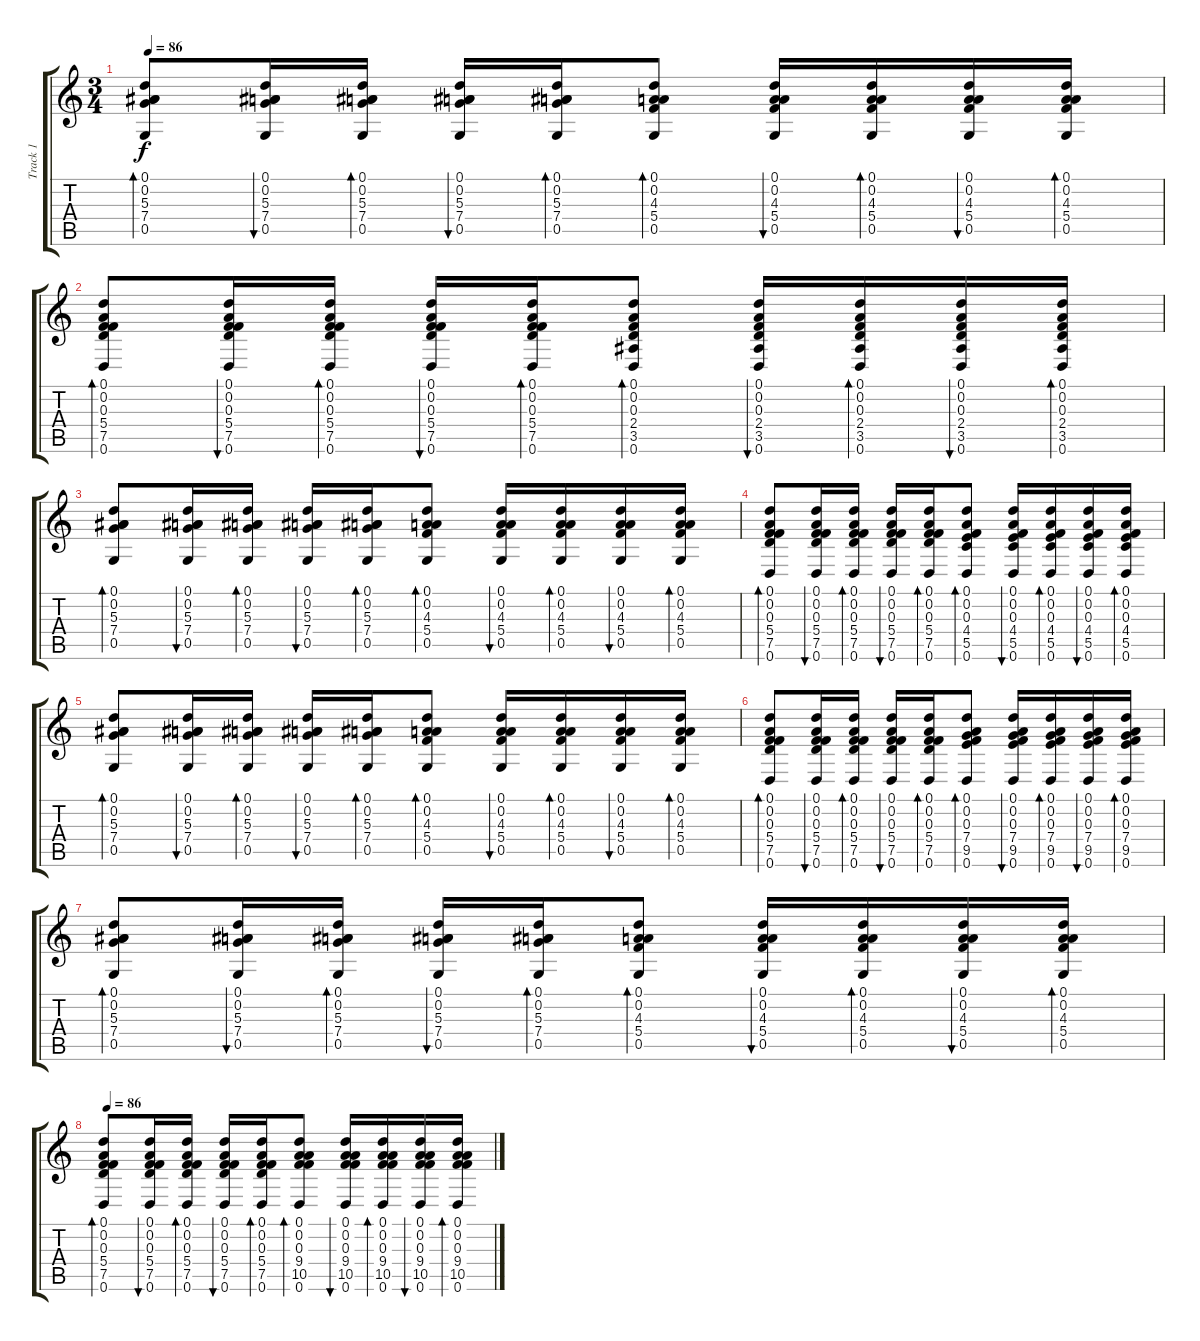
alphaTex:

\track ("Track 1" "Track 1") {instrument distortionguitar}
\staff {score tabs}
\tuning (D4 A3 F3 C3 G2 D2) {hide}
\ts (3 4)
\tempo 86
\clef g2
\ks c
(0.1 0.2 5.3 7.4 0.5).8{bd 60 dy f instrument acousticguitarsteel} (0.1 0.2 5.3 7.4 0.5).16{bu 60} (0.1 0.2 5.3 7.4 0.5).16{bd 60} (0.1 0.2 5.3 7.4 0.5).16{bu 60} (0.1 0.2 5.3 7.4 0.5).16{bd 60} (0.1 0.2 4.3 5.4 0.5).8{bd 60} (0.1 0.2 4.3 5.4 0.5).16{bu 60} (0.1 0.2 4.3 5.4 0.5).16{bd 60} (0.1 0.2 4.3 5.4 0.5).16{bu 60} (0.1 0.2 4.3 5.4 0.5).16{bd 60} |
(0.1 0.2 0.3 5.4 7.5 0.6).8{bd 60} (0.1 0.2 0.3 5.4 7.5 0.6).16{bu 60} (0.1 0.2 0.3 5.4 7.5 0.6).16{bd 60} (0.1 0.2 0.3 5.4 7.5 0.6).16{bu 60} (0.1 0.2 0.3 5.4 7.5 0.6).16{bd 60} (0.1 0.2 0.3 2.4 3.5 0.6).8{bd 60} (0.1 0.2 0.3 2.4 3.5 0.6).16{bu 60} (0.1 0.2 0.3 2.4 3.5 0.6).16{bd 60} (0.1 0.2 0.3 2.4 3.5 0.6).16{bu 60} (0.1 0.2 0.3 2.4 3.5 0.6).16{bd 60} |
(0.1 0.2 5.3 7.4 0.5).8{bd 60} (0.1 0.2 5.3 7.4 0.5).16{bu 60} (0.1 0.2 5.3 7.4 0.5).16{bd 60} (0.1 0.2 5.3 7.4 0.5).16{bu 60} (0.1 0.2 5.3 7.4 0.5).16{bd 60} (0.1 0.2 4.3 5.4 0.5).8{bd 60} (0.1 0.2 4.3 5.4 0.5).16{bu 60} (0.1 0.2 4.3 5.4 0.5).16{bd 60} (0.1 0.2 4.3 5.4 0.5).16{bu 60} (0.1 0.2 4.3 5.4 0.5).16{bd 60} |
(0.1 0.2 0.3 5.4 7.5 0.6).8{bd 60} (0.1 0.2 0.3 5.4 7.5 0.6).16{bu 60} (0.1 0.2 0.3 5.4 7.5 0.6).16{bd 60} (0.1 0.2 0.3 5.4 7.5 0.6).16{bu 60} (0.1 0.2 0.3 5.4 7.5 0.6).16{bd 60} (0.1 0.2 0.3 4.4 5.5 0.6).8{bd 60} (0.1 0.2 0.3 4.4 5.5 0.6).16{bu 60} (0.1 0.2 0.3 4.4 5.5 0.6).16{bd 60} (0.1 0.2 0.3 4.4 5.5 0.6).16{bu 60} (0.1 0.2 0.3 4.4 5.5 0.6).16{bd 60} |
(0.1 0.2 5.3 7.4 0.5).8{bd 60} (0.1 0.2 5.3 7.4 0.5).16{bu 60} (0.1 0.2 5.3 7.4 0.5).16{bd 60} (0.1 0.2 5.3 7.4 0.5).16{bu 60} (0.1 0.2 5.3 7.4 0.5).16{bd 60} (0.1 0.2 4.3 5.4 0.5).8{bd 60} (0.1 0.2 4.3 5.4 0.5).16{bu 60} (0.1 0.2 4.3 5.4 0.5).16{bd 60} (0.1 0.2 4.3 5.4 0.5).16{bu 60} (0.1 0.2 4.3 5.4 0.5).16{bd 60} |
(0.1 0.2 0.3 5.4 7.5 0.6).8{bd 60} (0.1 0.2 0.3 5.4 7.5 0.6).16{bu 60} (0.1 0.2 0.3 5.4 7.5 0.6).16{bd 60} (0.1 0.2 0.3 5.4 7.5 0.6).16{bu 60} (0.1 0.2 0.3 5.4 7.5 0.6).16{bd 60} (0.1 0.2 0.3 7.4 9.5 0.6).8{bd 60} (0.1 0.2 0.3 7.4 9.5 0.6).16{bu 60} (0.1 0.2 0.3 7.4 9.5 0.6).16{bd 60} (0.1 0.2 0.3 7.4 9.5 0.6).16{bu 60} (0.1 0.2 0.3 7.4 9.5 0.6).16{bd 60} |
(0.1 0.2 5.3 7.4 0.5).8{bd 60} (0.1 0.2 5.3 7.4 0.5).16{bu 60} (0.1 0.2 5.3 7.4 0.5).16{bd 60} (0.1 0.2 5.3 7.4 0.5).16{bu 60} (0.1 0.2 5.3 7.4 0.5).16{bd 60} (0.1 0.2 4.3 5.4 0.5).8{bd 60} (0.1 0.2 4.3 5.4 0.5).16{bu 60} (0.1 0.2 4.3 5.4 0.5).16{bd 60} (0.1 0.2 4.3 5.4 0.5).16{bu 60} (0.1 0.2 4.3 5.4 0.5).16{bd 60} |
\tempo 86
(0.1 0.2 0.3 5.4 7.5 0.6).8{bd 60 instrument acousticguitarsteel} (0.1 0.2 0.3 5.4 7.5 0.6).16{bu 60} (0.1 0.2 0.3 5.4 7.5 0.6).16{bd 60} (0.1 0.2 0.3 5.4 7.5 0.6).16{bu 60} (0.1 0.2 0.3 5.4 7.5 0.6).16{bd 60} (0.1 0.2 0.3 9.4 10.5 0.6).8{bd 60} (0.1 0.2 0.3 9.4 10.5 0.6).16{bu 60} (0.1 0.2 0.3 9.4 10.5 0.6).16{bd 60} (0.1 0.2 0.3 9.4 10.5 0.6).16{bu 60} (0.1 0.2 0.3 9.4 10.5 0.6).16{bd 60}
